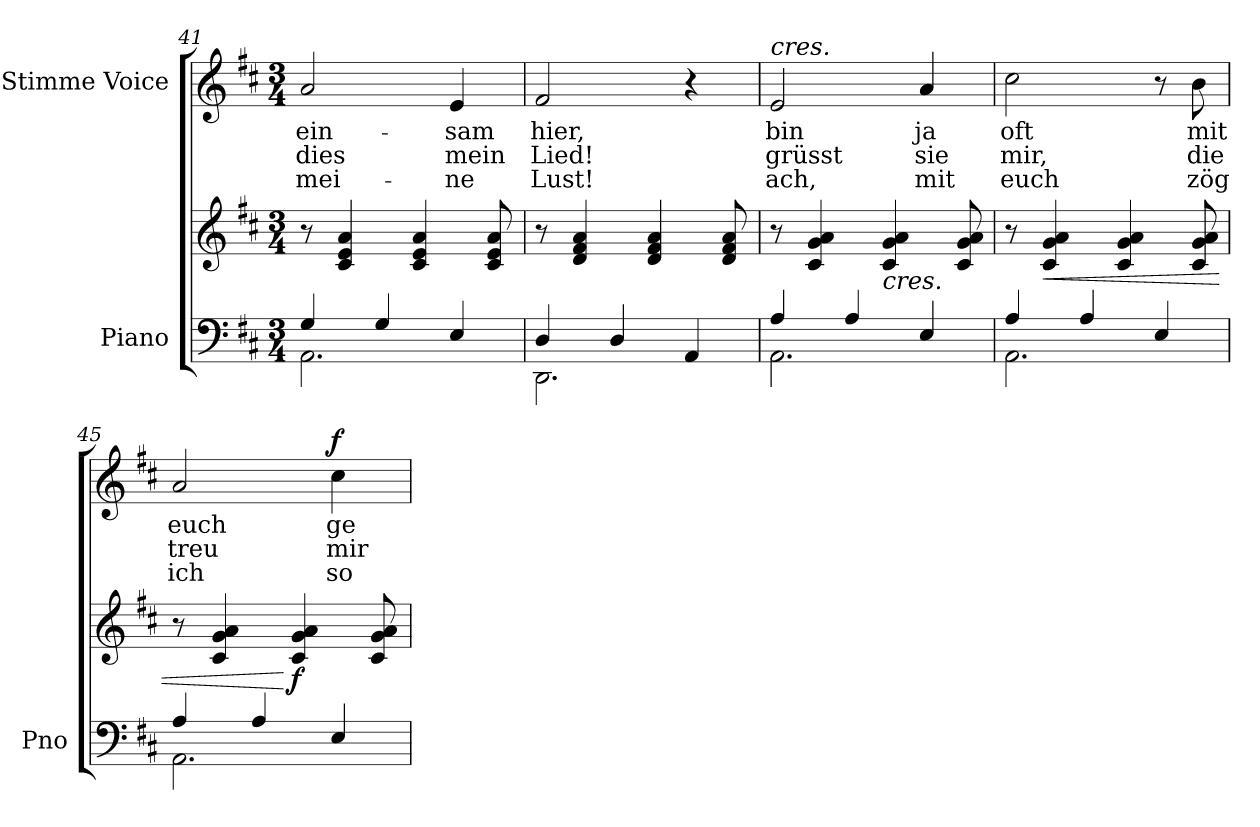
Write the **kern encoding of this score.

**kern	**kern	**dynam	**kern	**text	**text	**text	**dynam
*part2	*part2	*part2	*part1	*part1	*part1	*part1	*part1
*staff3	*staff2	*staff2/3	*staff1	*staff1	*staff1	*staff1	*staff1
*I"Piano	*	*	*I"Stimme Voice	*	*	*	*
*I'Pno	*	*	*	*	*	*	*
*clefF4	*clefG2	*	*clefG2	*	*	*	*
*k[f#c#]	*k[f#c#]	*	*k[f#c#]	*	*	*	*
*M3/4	*M3/4	*	*M3/4	*	*	*	*
=41	=41	=41	=41	=41	=41	=41	=41
*^	*	*	*	*	*	*	*
!	!	!	!	!	!LO:LY:b	!LO:LY:b	!LO:LY:b	!
4G/	2.AA\	8r	.	2a/	ein-	dies	mei-	.
.	.	4c#/ 4e/ 4a/	.	.	.	.	.	.
4G/	.	.	.	.	.	.	.	.
.	.	4c#/ 4e/ 4a/	.	.	.	.	.	.
!	!	!	!	!	!LO:LY:b	!LO:LY:b	!LO:LY:b	!
4E/	.	.	.	4e/	-sam	mein	-ne	.
.	.	8c#/ 8e/ 8a/	.	.	.	.	.	.
!!LO:LB:g=z
=42	=42	=42	=42	=42	=42	=42	=42	=42
!	!	!	!	!	!LO:LY:b	!LO:LY:b	!LO:LY:b	!
4D/	2.DD\	8r	.	2f#/	hier,	Lied!	Lust!	.
.	.	4d/ 4f#/ 4a/	.	.	.	.	.	.
4D/	.	.	.	.	.	.	.	.
.	.	4d/ 4f#/ 4a/	.	.	.	.	.	.
4AA/	.	.	.	4r	.	.	.	.
.	.	8d/ 8f#/ 8a/	.	.	.	.	.	.
=43	=43	=43	=43	=43	=43	=43	=43	=43
!	!	!	!	!LO:TX:a:i:t=cres.	!	!	!	!
!	!	!	!	!	!LO:LY:b	!LO:LY:b	!LO:LY:b	!
4A/	2.AA\	8r	.	2e/	bin	grüsst	ach,	.
.	.	4c#/ 4g/ 4a/	.	.	.	.	.	.
4A/	.	.	.	.	.	.	.	.
!	!	!LO:TX:b:i:t=cres.	!	!	!	!	!	!
.	.	4c#/ 4g/ 4a/	.	.	.	.	.	.
!	!	!	!	!	!LO:LY:b	!LO:LY:b	!LO:LY:b	!
4E/	.	.	.	4a/	ja	sie	mit	.
.	.	8c#/ 8g/ 8a/	.	.	.	.	.	.
=44	=44	=44	=44	=44	=44	=44	=44	=44
!	!	!	!	!	!LO:LY:b	!LO:LY:b	!LO:LY:b	!
4A/	2.AA\	8r	.	2cc#\	oft	mir,	euch	.
!	!	!	!LO:HP:b	!	!	!	!	!
.	.	4c#/ 4g/ 4a/	<	.	.	.	.	.
4A/	.	.	.	.	.	.	.	.
.	.	4c#/ 4g/ 4a/	.	.	.	.	.	.
4E/	.	.	.	8r	.	.	.	.
!	!	!	!	!	!LO:LY:b	!LO:LY:b	!LO:LY:b	!
.	.	8c#/ 8g/ 8a/	.	8b\	mit	die	zög	.
=45	=45	=45	=45	=45	=45	=45	=45	=45
!	!	!	!	!	!LO:LY:b	!LO:LY:b	!LO:LY:b	!
4A/	2.AA\	8r	.	2a/	euch	treu	ich	.
.	.	4c#/ 4g/ 4a/	.	.	.	.	.	.
4A/	.	.	.	.	.	.	.	.
!	!	!	!LO:DY:n=1:b	!	!	!	!	!
.	.	4c#/ 4g/ 4a/	[ f	.	.	.	.	.
!	!	!	!	!	!LO:LY:b	!LO:LY:b	!LO:LY:b	!LO:DY:a
4E/	.	.	.	4cc#\	ge-	mir	so	f
.	.	8c#/ 8g/ 8a/	.	.	.	.	.	.
*v	*v	*	*	*	*	*	*	*
=	=	=	=	=	=	=	=
*-	*-	*-	*-	*-	*-	*-	*-
